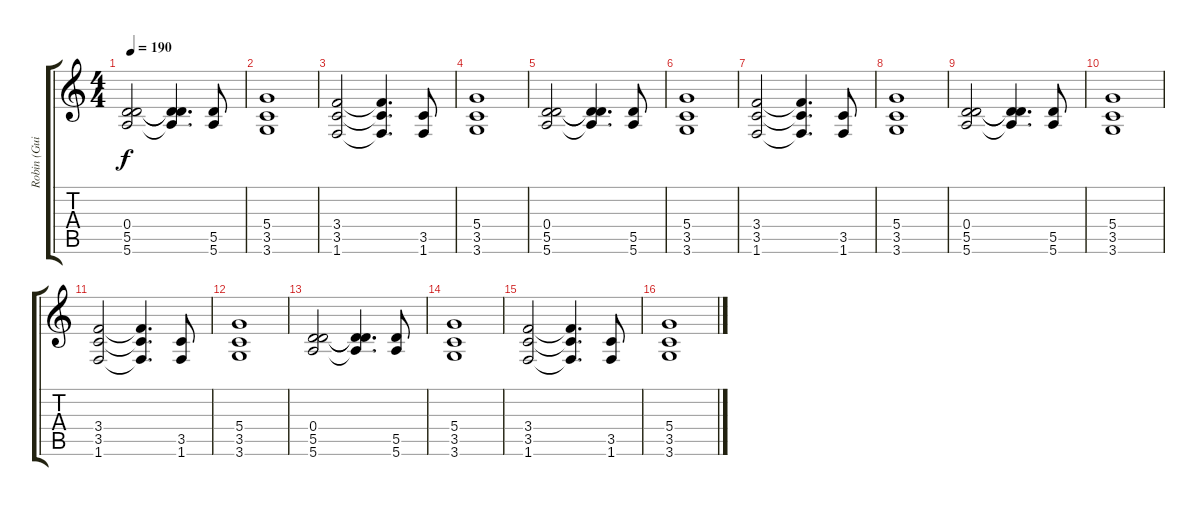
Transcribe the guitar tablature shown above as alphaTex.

\track ("Robin (Guitar)" "Robin (Gui") {instrument distortionguitar}
\staff {score tabs}
\tuning (E4 B3 G3 D3 A2 E2) {hide}
\ts (4 4)
\tempo 190
\clef g2
\ks c
(0.4 5.5 5.6).2{dy f} (0.4{t} 5.5{t} 5.6{t}).4{d} (5.5 5.6).8 |
(5.4 3.5 3.6).1 |
(3.4 3.5 1.6).2 (3.4{t} 3.5{t} 1.6{t}).4{d} (3.5 1.6).8 |
(5.4 3.5 3.6).1 |
(0.4 5.5 5.6).2 (0.4{t} 5.5{t} 5.6{t}).4{d} (5.5 5.6).8 |
(5.4 3.5 3.6).1 |
(3.4 3.5 1.6).2 (3.4{t} 3.5{t} 1.6{t}).4{d} (3.5 1.6).8 |
(5.4 3.5 3.6).1 |
(0.4 5.5 5.6).2 (0.4{t} 5.5{t} 5.6{t}).4{d} (5.5 5.6).8 |
(5.4 3.5 3.6).1 |
(3.4 3.5 1.6).2 (3.4{t} 3.5{t} 1.6{t}).4{d} (3.5 1.6).8 |
(5.4 3.5 3.6).1 |
(0.4 5.5 5.6).2 (0.4{t} 5.5{t} 5.6{t}).4{d} (5.5 5.6).8 |
(5.4 3.5 3.6).1 |
(3.4 3.5 1.6).2 (3.4{t} 3.5{t} 1.6{t}).4{d} (3.5 1.6).8 |
(5.4 3.5 3.6).1
